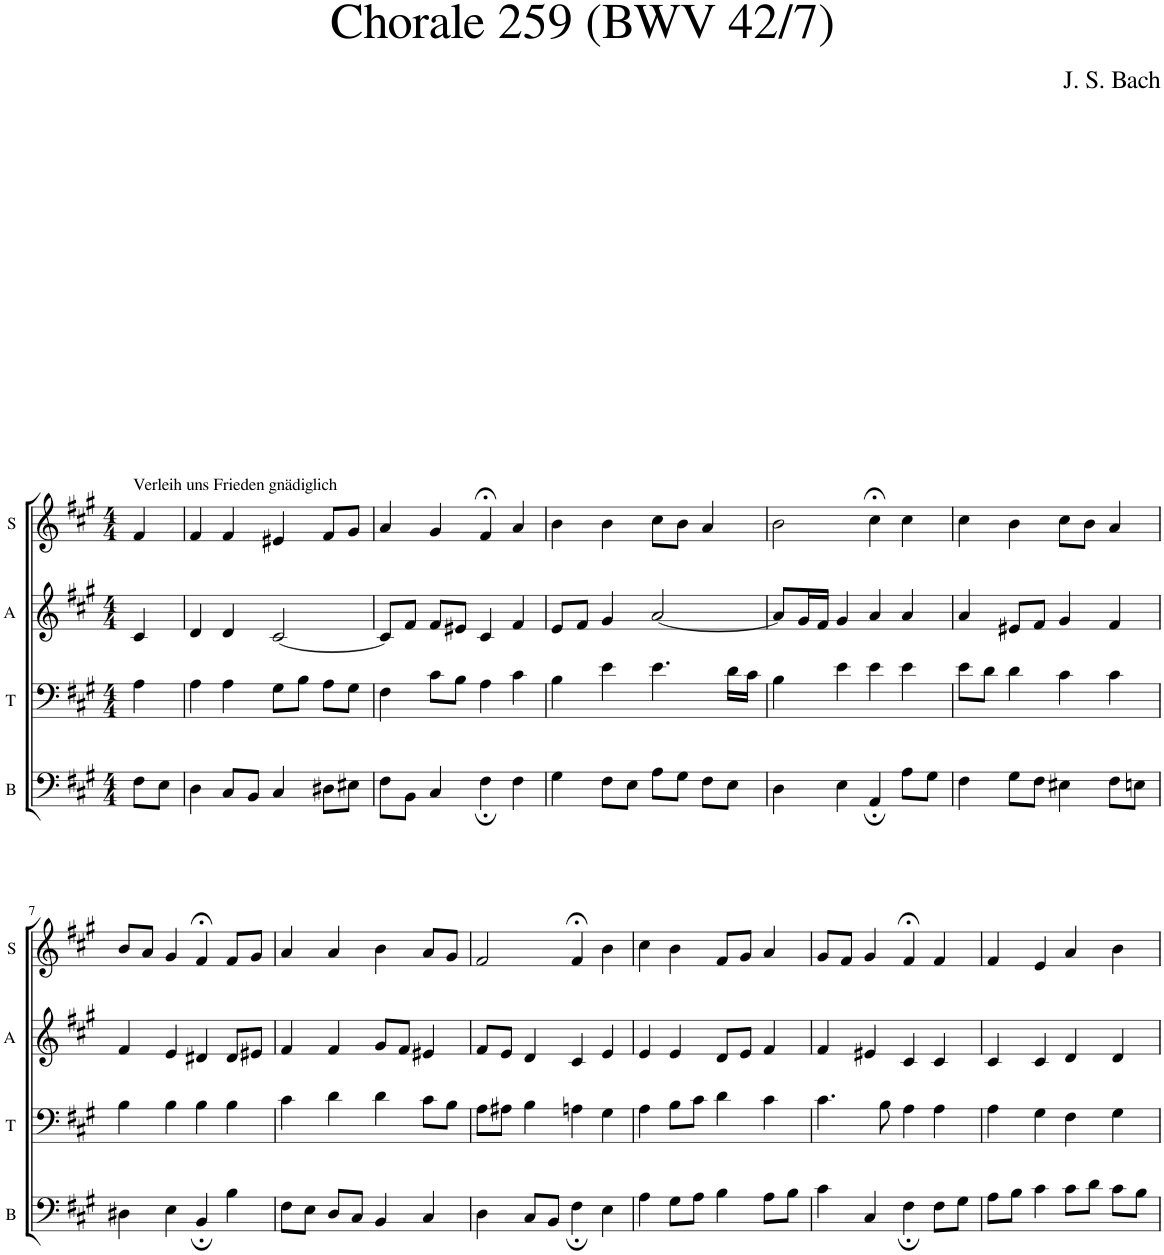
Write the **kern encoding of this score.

**kern	**kern	**kern	**kern
*part4	*part3	*part2	*part1
*staff4	*staff3	*staff2	*staff1
*I"B	*I"T	*I"A	*I"S
*I'B	*I'T	*I'A	*I'S
*clefF4	*clefF4	*clefG2	*clefG2
*k[f#c#g#]	*k[f#c#g#]	*k[f#c#g#]	*k[f#c#g#]
*M4/4	*M4/4	*M4/4	*M4/4
=1	=1	=1	=1
!	!	!	!LO:TX:a:t=Verleih uns Frieden gnädiglich
8F#\L	4A\	4c#/	4f#/
8E\J	.	.	.
=2	=2	=2	=2
4D\	4A\	4d/	4f#/
8C#/L	4A\	4d/	4f#/
8BB/J	.	.	.
4C#/	8G#\L	[2c#/	4e#X/
.	8B\J	.	.
8D#X\L	8A\L	.	8f#/L
8E#X\J	8G#\J	.	8g#/J
=3	=3	=3	=3
8F#\L	4F#\	8c#/L]	4a/
8BB\J	.	8f#/J	.
4C#/	8c#\L	8f#/L	4g#/
.	8B\J	8e#X/J	.
4F#;\	4A\	4c#/	4f#;</
4F#\	4c#\	4f#/	4a/
=4	=4	=4	=4
4G#\	4B\	8e/L	4b\
.	.	8f#/J	.
8F#\L	4e\	4g#/	4b\
8E\J	.	.	.
8A\L	4.e\	[2a/	8cc#\L
8G#\J	.	.	8b\J
8F#\L	.	.	4a/
8E\J	16d\LL	.	.
.	16c#\JJ	.	.
=5	=5	=5	=5
4D\	4B\	8a/L]	2b\
.	.	16g#/L	.
.	.	16f#/JJ	.
4E\	4e\	4g#/	.
4AA;/	4e\	4a/	4cc#;<\
8A\L	4e\	4a/	4cc#\
8G#\J	.	.	.
=6	=6	=6	=6
4F#\	8e\L	4a/	4cc#\
.	8d\J	.	.
8G#\L	4d\	8e#X/L	4b\
8F#\J	.	8f#/J	.
4E#X\	4c#\	4g#/	8cc#\L
.	.	.	8b\J
8F#\L	4c#\	4f#/	4a/
8En\J	.	.	.
!!LO:LB:g=z
=7	=7	=7	=7
4D#X\	4B\	4f#/	8b/L
.	.	.	8a/J
4E\	4B\	4e/	4g#/
4BB;/	4B\	4d#X/	4f#;</
4B\	4B\	8d#/L	8f#/L
.	.	8e#X/J	8g#/J
=8	=8	=8	=8
8F#\L	4c#\	4f#/	4a/
8E\J	.	.	.
8D/L	4d\	4f#/	4a/
8C#/J	.	.	.
4BB/	4d\	8g#/L	4b\
.	.	8f#/J	.
4C#/	8c#\L	4e#X/	8a/L
.	8B\J	.	8g#/J
=9	=9	=9	=9
4D\	8A\L	8f#/L	2f#/
.	8A#X\J	8e/J	.
8C#/L	4B\	4d/	.
8BB/J	.	.	.
4F#;\	4An\	4c#/	4f#;</
4E\	4G#\	4e/	4b\
=10	=10	=10	=10
4A\	4A\	4e/	4cc#\
8G#\L	8B\L	4e/	4b\
8A\J	8c#\J	.	.
4B\	4d\	8d/L	8f#/L
.	.	8e/J	8g#/J
8A\L	4c#\	4f#/	4a/
8B\J	.	.	.
=11	=11	=11	=11
4c#\	4.c#\	4f#/	8g#/L
.	.	.	8f#/J
4C#/	.	4e#X/	4g#/
.	8B\	.	.
4F#;\	4A\	4c#/	4f#;</
8F#\L	4A\	4c#/	4f#/
8G#\J	.	.	.
=12	=12	=12	=12
8A\L	4A\	4c#/	4f#/
8B\J	.	.	.
4c#\	4G#\	4c#/	4e/
8c#\L	4F#\	4d/	4a/
8d\J	.	.	.
8c#\L	4G#\	4d/	4b\
8B\J	.	.	.
=	=	=	=
*-	*-	*-	*-
